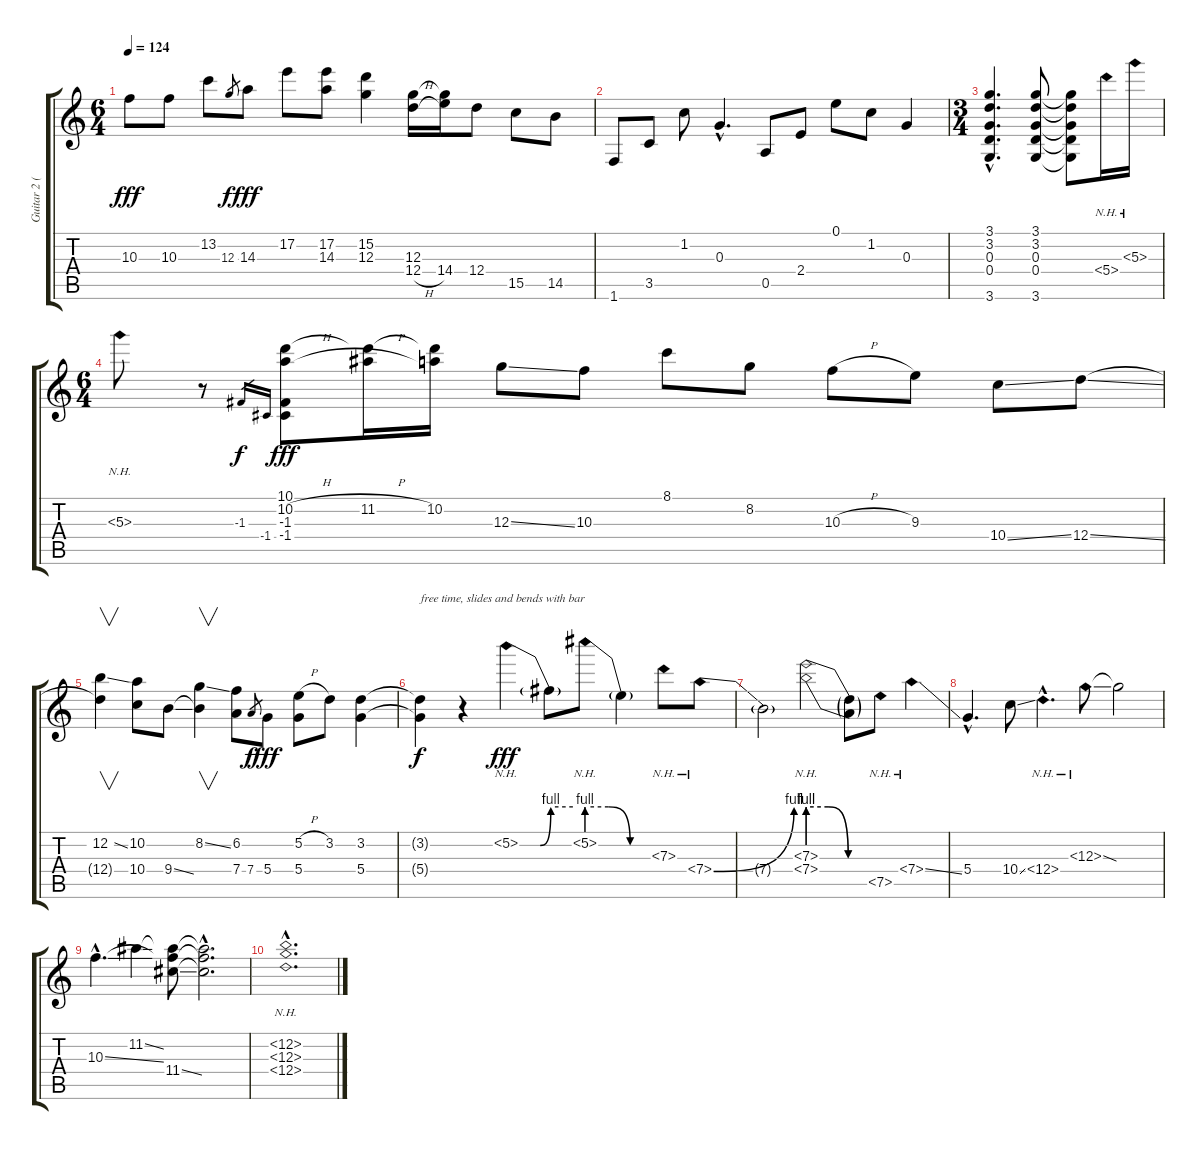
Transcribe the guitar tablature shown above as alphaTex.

\track ("Guitar 2 (distortion)" "Guitar 2 (") {instrument distortionguitar}
\staff {score tabs}
\tuning (E4 B3 G3 D3 A2 E2) {hide}
\ts (6 4)
\tempo 124
\clef g2
\ks c
10.3.8{dy fff} 10.3.8 13.2.8 12.3.8{gr dy f} 14.3.8{dy fff} 17.2.8 (17.2 14.3).8 (15.2 12.3).4 (12.3 12.4{h}).16 (12.3{t} 14.4).16 12.4.8 15.5.8 14.5.8 |
1.6.8 3.5.8 1.2.8 0.3{hac}.4{d} 0.5.8 2.4.8 0.1.8 1.2.8 0.3.4 |
\ts (3 4)
(3.1{hac} 3.2{hac} 0.3{hac} 0.4{hac} 3.6{hac}).4{d} (3.1 3.2 0.3 0.4 3.6).8 (3.1{t} 3.2{t} 0.3{t} 0.4{t} 3.6{t}).8 5.4{nh}.16 5.3{nh}.16 |
\ts (6 4)
5.3{nh}.8 r.8 -1.3.16{gr dy f} -1.4.16{gr} (10.1 10.2{h} -1.3 -1.4).8{dy fff} (10.1{t} 11.2{h}).16 (10.1{t} 10.2).16 12.3{ss}.8 10.3.8 8.1.8 8.2.8 10.3{h}.8 9.3.8 10.4{ss}.8 12.4{ss}.8 |
(12.2{ss} 12.4{t}).4{v} (10.2 10.4).8 9.4{ss}.8 (8.2{ss} 9.4{t}).4{v} (6.2 7.4).8 7.4.8{gr dy f} 5.4.8{dy fff} (5.2{h} 5.4).8 3.2.8 (3.2 5.4).4 |
(3.2{t} 5.4{t}).4{txt "free time, slides and bends with bar" dy f} r.4 5.2{be (custom 0 0 23 0 35 4 60 4) nh}.4{dy fff} 5.2{t}.8 5.2{be (custom 0 4 20 4 40 0 60 0) nh}.8 5.2{t}.4 7.3{nh}.8 7.4{be (bend 0 0 60 4) nh}.8 |
7.4{t}.2 (7.3{be (custom 0 4 20 4 40 0 60 0) nh} 7.4{be (custom 0 4 20 4 40 0 60 0) nh}).2 (7.3{t} 7.4{t}).8 7.5{nh}.8 7.4{nh ss}.4 |
5.4{hac}.4{d} 10.4{ss}.8 12.4{nh hac}.4{d} 12.3{nh ss}.8 12.3{t}.2 |
10.3{ss hac}.4{d} 11.2{ss}.4 (11.2{t} 10.3{t} 11.4{ss}).8 (11.2{hac t} 10.3{hac t} 11.4{hac t}).2{d} |
(12.2{nh hac} 12.3{nh hac} 12.4{nh hac}).1{d}
